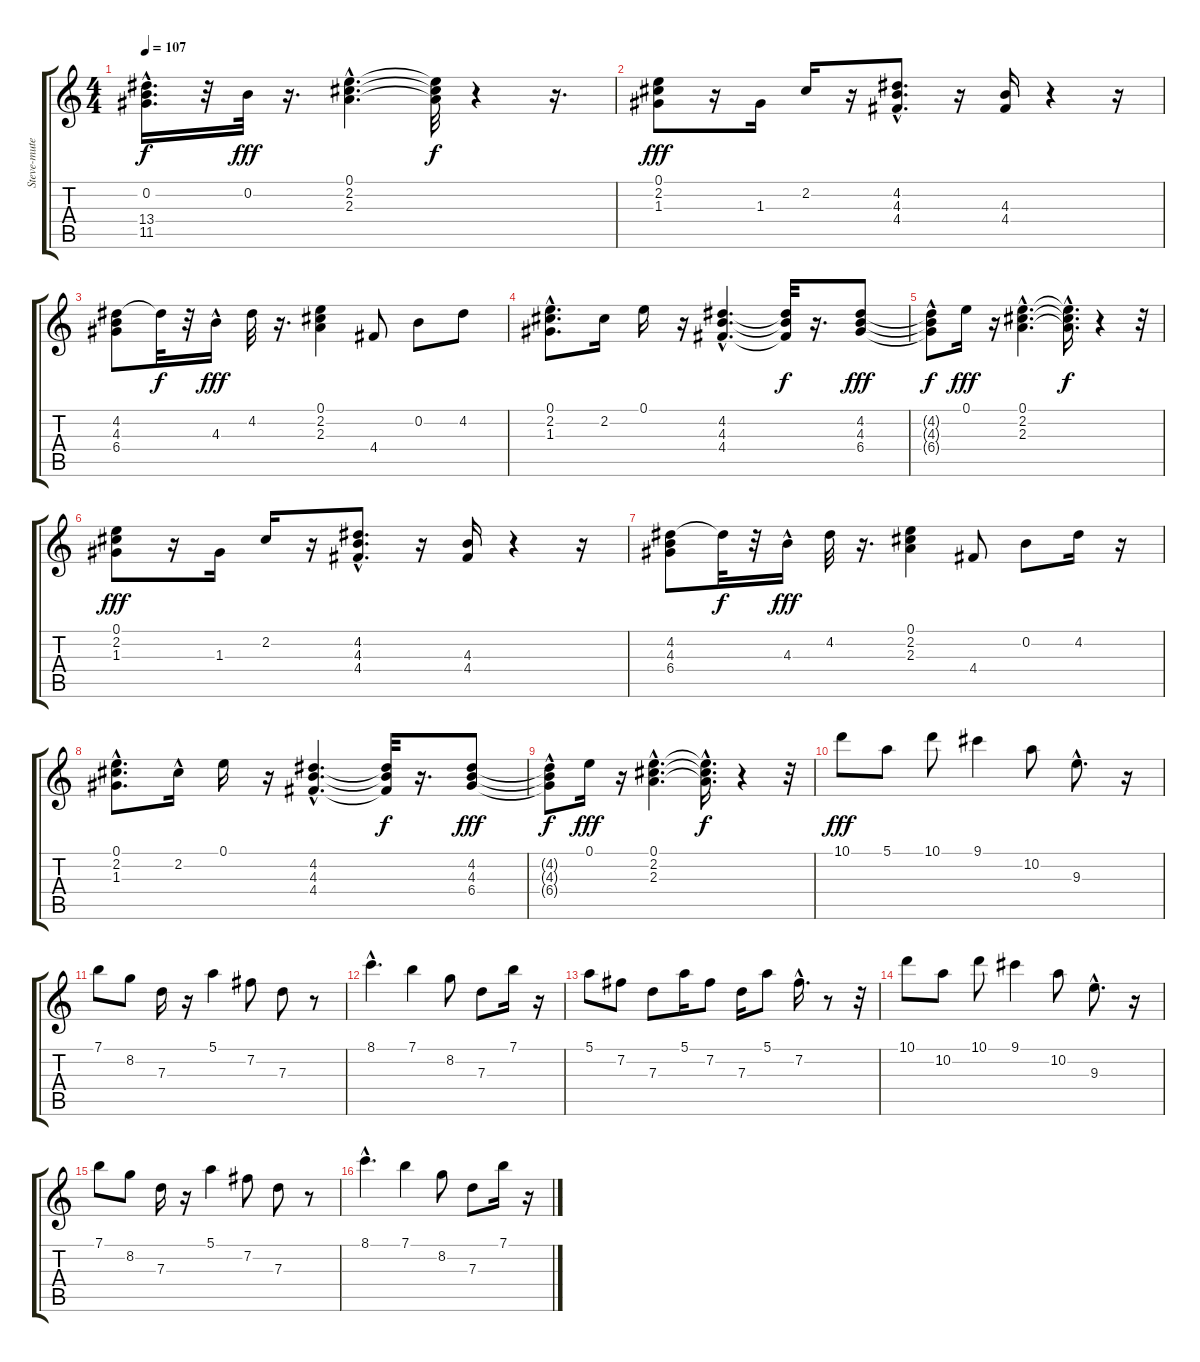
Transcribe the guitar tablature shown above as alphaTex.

\track ("Steve-mute guitar" "Steve-mute") {instrument electricguitarmuted}
\staff {score tabs}
\tuning (E4 B3 G3 D3 A2 E2) {hide}
\ts (4 4)
\tempo 107
\clef g2
\ks c
(0.2{t} 13.4{hac t} 11.5{t}).16{d dy f} r.32 0.2.32{dy fff} r.16{d} (0.1{hac} 2.2{hac} 2.3{hac}).4{d} (0.1{t} 2.2{t} 2.3{t}).32{dy f} r.4 r.16{d} |
(0.1 2.2 1.3).8{dy fff} r.16 1.3.16 2.2.16 r.16 (4.2{hac} 4.3{hac} 4.4).8{d} r.16 (4.3 4.4).16 r.4 r.16 |
(4.2 4.3 6.4).8 4.2{t}.32{dy f} r.32 4.3{hac}.16{dy fff} 4.2.32 r.16{d} (0.1 2.2 2.3).4 4.4.8 0.2.8 4.2.8 |
(0.1{hac} 2.2{hac} 1.3{hac}).8{d} 2.2.16 0.1.16 r.16 (4.2{hac} 4.3{hac} 4.4{hac}).4{d} (4.2{t} 4.3{t} 4.4{t}).32{dy f} r.16{d} (4.2 4.3 6.4).8{dy fff} |
(4.2{t} 4.3{hac t} 6.4{t}).8{dy f} 0.1.16{dy fff} r.16 (0.1{hac} 2.2{hac} 2.3{hac}).4{d} (0.1{hac t} 2.2{hac t} 2.3{hac t}).16{d dy f} r.4 r.32 |
(0.1 2.2 1.3).8{dy fff} r.16 1.3.16 2.2.16 r.16 (4.2{hac} 4.3{hac} 4.4).8{d} r.16 (4.3 4.4).16 r.4 r.16 |
(4.2 4.3 6.4).8 4.2{t}.32{dy f} r.32 4.3{hac}.16{dy fff} 4.2.32 r.16{d} (0.1 2.2 2.3).4 4.4.8 0.2.8 4.2.16 r.16 |
(0.1{hac} 2.2{hac} 1.3{hac}).8{d} 2.2{hac}.16 0.1.16 r.16 (4.2{hac} 4.3{hac} 4.4{hac}).4{d} (4.2{t} 4.3{t} 4.4{t}).32{dy f} r.16{d} (4.2 4.3 6.4).8{dy fff} |
(4.2{t} 4.3{hac t} 6.4{t}).8{dy f} 0.1.16{dy fff} r.16 (0.1{hac} 2.2{hac} 2.3{hac}).4{d} (0.1{hac t} 2.2{hac t} 2.3{hac t}).16{d dy f} r.4 r.32 |
10.1.8{dy fff} 5.1.8 10.1.8 9.1.4 10.2.8 9.3{hac}.8{d} r.16 |
7.1.8 8.2.8 7.3.16 r.16 5.1.4 7.2.8 7.3.8 r.8 |
8.1{hac}.4{d} 7.1.4 8.2.8 7.3.8 7.1.16 r.16 |
5.1.8 7.2.8 7.3.8 5.1.16 7.2.8 7.3.16 5.1.8 7.2{hac}.16{d} r.8 r.32 |
10.1.8 10.2.8 10.1.8 9.1.4 10.2.8 9.3{hac}.8{d} r.16 |
7.1.8 8.2.8 7.3.16 r.16 5.1.4 7.2.8 7.3.8 r.8 |
8.1{hac}.4{d} 7.1.4 8.2.8 7.3.8 7.1.16 r.16
